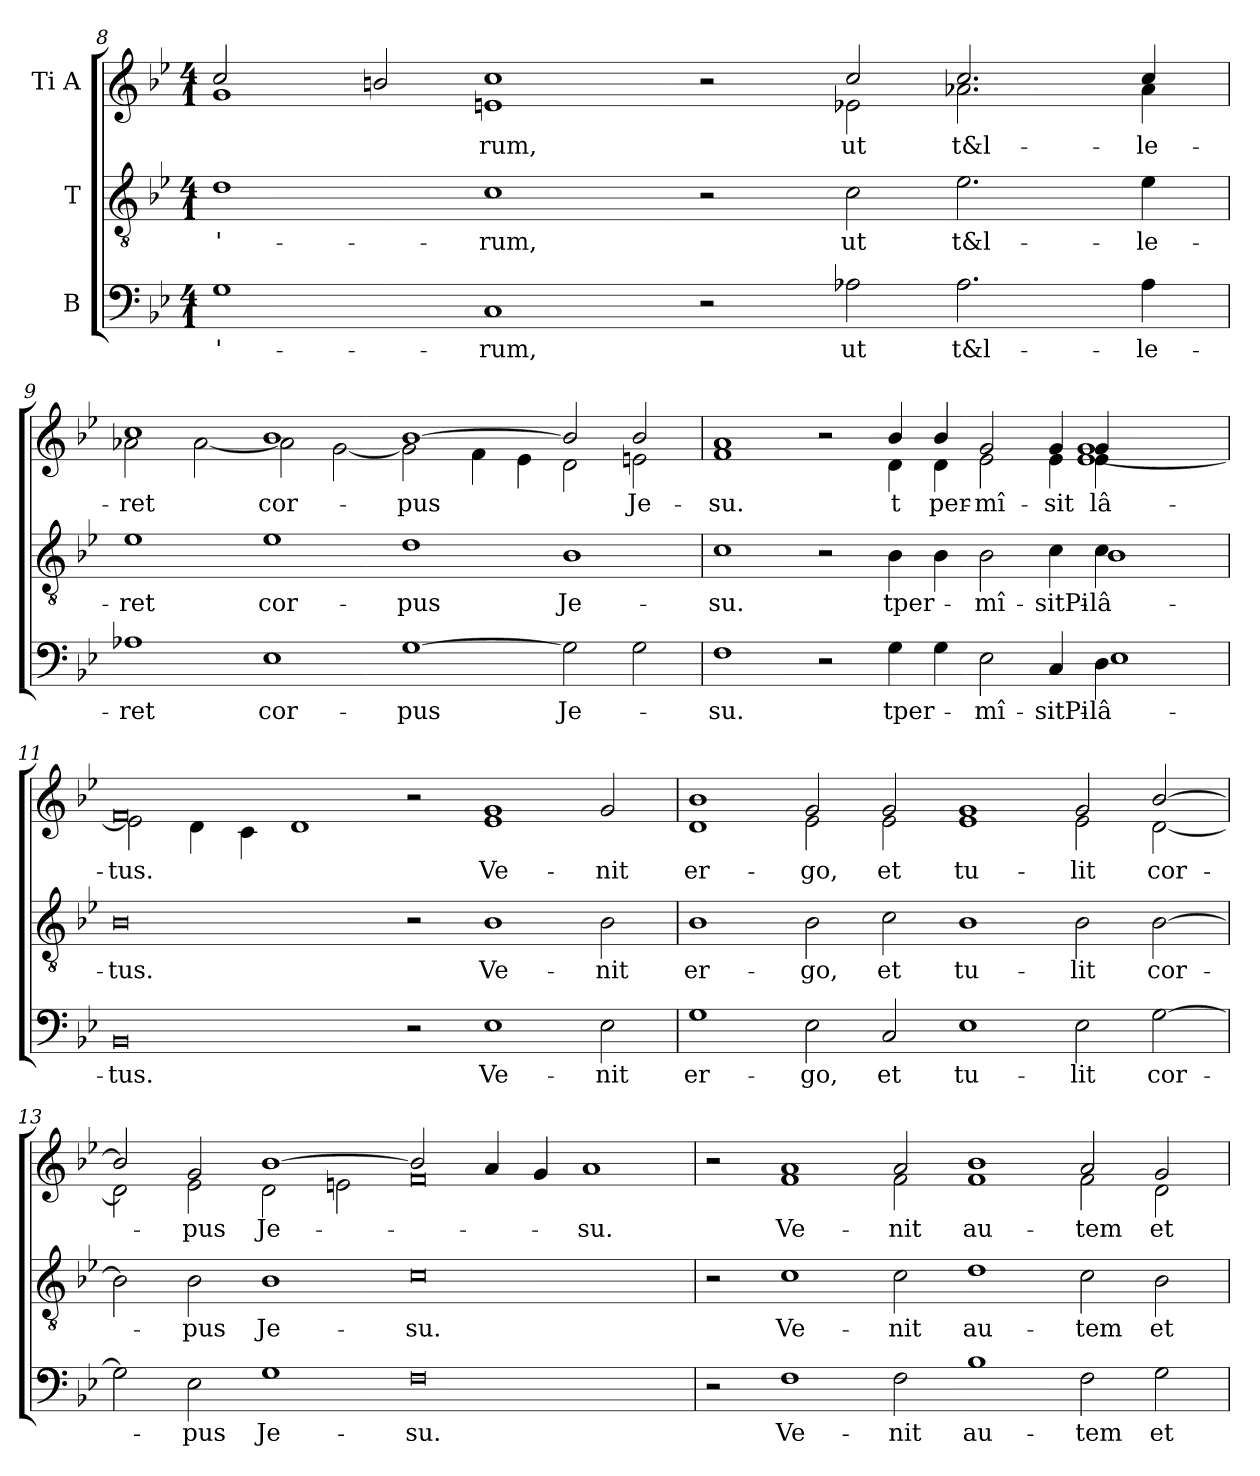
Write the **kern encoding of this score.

**kern	**text	**kern	**text	**kern	**text
*part3	*part3	*part2	*part2	*part1	*part1
*staff3	*staff3	*staff2	*staff2	*staff1	*staff1
*I"B	*	*I"T	*	*I"Ti  A	*
!!LO:LB:g=z
*clefF4	*	*clefGv2	*	*clefG2	*
*k[b-e-]	*	*k[b-e-]	*	*k[b-e-]	*
*B-:	*	*B-:	*	*B-:	*
*M4/1	*	*M4/1	*	*M4/1	*
=8	=8	=8	=8	=8	=8
!	!LO:LY:a:cj	!	!LO:LY:b:cj	!	!
*	*	*^	*	*^	*
1G	-'-	1d	4ryy	-'-	2cc/	1g	.
.	.	.	32ryy	.	.	.	.
.	.	.	1ryy	.	.	.	.
.	.	.	.	.	2bn/	.	.
!	!LO:LY:a:cj	!	!	!LO:LY:b:cj	!	!	!LO:LY:b:cj
1C	-rum,	1c	.	-rum,	1cc 1en	1.ryy	-rum,
.	.	.	1ryy	.	.	.	.
2r	.	2r	.	.	2r	.	.
.	.	.	1ryy	.	.	.	.
!	!LO:LY:a:cj	!	!	!LO:LY:b:cj	!	!	!LO:LY:b:cj
2A-X\	ut	2c\	.	ut	2cc/	2e-X\	ut
!	!LO:LY:a:cj	!	!	!LO:LY:b:cj	!	!	!LO:LY:b:cj
2.A-\	t&l-	2.e-\	.	t&l-	2.cc/	2.a-X\	t&l-
.	.	.	2ryy	.	.	.	.
!	!LO:LY:a:cj	!	!	!LO:LY:b:cj	!	!	!LO:LY:b:cj
4A-\	-le-	4e-\	.	-le-	4cc/	4a-\	-le-
.	.	.	8..ryy	.	.	.	.
=9	=9	=9	=9	=9	=9	=9	=9
!	!LO:LY:a:cj	!	!	!LO:LY:b:cj	!	!	!LO:LY:b:cj
*	*	*v	*v	*	*	*	*
1A-X	-ret	1e-	-ret	1cc	2a-X\	-ret
.	.	.	.	.	[<2a-\	.
!	!LO:LY:a:cj	!	!LO:LY:b:cj	!	!	!LO:LY:b:cj
1E-	cor-	1e-	cor-	1b-	2a-\]	cor-
.	.	.	.	.	[<2g\	.
!	!LO:LY:a:cj	!	!LO:LY:b:cj	!	!	!LO:LY:b
[>1G	-pus	1d	-pus	[>1b-	2g\]	-pus
.	.	.	.	.	4f\	.
.	.	.	.	.	4e-\	.
!	!LO:LY:a:cj	!	!LO:LY:b:cj	!	!	!
2G\]	Je-	1B-	Je-	2b-/]	2d\	.
!	!	!	!	!	!	!LO:LY:b:cj
2G\	.	.	.	2b-/	2en\	Je-
=10	=10	=10	=10	=10	=10	=10
!	!LO:LY:a:cj	!	!LO:LY:b:cj	!	!	!LO:LY:b:cj
*^	*	*^	*	*	*^	*
1F	1..ryy	-su.	1c	1..ryy	-su.	1a 1f	1.ryy	1..ryy	-su.
2r	.	.	2r	.	.	2r	.	.	.
!	!	!LO:LY:a	!	!	!LO:LY:b	!	!	!	!LO:LY:b
4G\	.	tper-	4B-\	.	tper-	4b-/	4d\	.	t
*v	*v	*	*	*	*	*	*v	*v	*
*	*	*v	*v	*	*	*	*
!	!	!	!	!	!	!LO:LY:b:cj
4G\	.	4B-\	.	4b-/	4d\	per-
!	!LO:LY:a:cj	!	!LO:LY:b:cj	!	!	!LO:LY:b:cj
2E-\	-mî-	2B-\	-mî-	2g/	2e-\	-mî-
!	!LO:LY:a:cj	!	!LO:LY:b:cj	!	!	!LO:LY:b:cj
4C/	-sitPi-	4c\	-sitPi-	4g/	4e-\	-sit
!	!LO:LY:a:cj	!	!LO:LY:b:cj	!	!	!LO:LY:b:cj
*^	*	*^	*	*	*	*
!	!	!	!	!	!	!	!	!LO:LY:b:cj
*	*	*	*	*	*	*	*^	*
4D\	1E-	-lâ-	4c\	1B-	-lâ-	4g/	1g [<1e-	4e-\	-lâ-
2.ryy	.	.	2.ryy	.	.	2.ryy	.	2.ryy	.
*v	*v	*	*	*	*	*	*	*	*
*	*	*v	*v	*	*	*	*	*
=11	=11	=11	=11	=11	=11	=11	=11
!	!LO:LY:a:cj	!	!LO:LY:b:cj	!	!	!	!LO:LY:b:cj
*	*	*	*	*	*v	*v	*
0BB-	-tus.	0B-	-tus.	0f	2e-\]	-tus.
.	.	.	.	.	4d\	.
.	.	.	.	.	4c\	.
.	.	.	.	.	1d	.
2r	.	2r	.	2r	0ryy	.
!	!LO:LY:a:cj	!	!LO:LY:b:cj	!	!	!LO:LY:b:cj
1E-	Ve-	1B-	Ve-	1g 1e-	.	Ve-
!	!LO:LY:a:cj	!	!LO:LY:b:cj	!	!	!LO:LY:b:cj
2E-\	-nit	2B-\	-nit	2g/	.	-nit
!!LO:LB:g=z	!!
=12	=12	=12	=12	=12	=12	=12
!	!LO:LY:a:cj	!	!LO:LY:b:cj	!	!	!LO:LY:b:cj
1G	er-	1B-	er-	1b-	1d	er-
!	!LO:LY:a:cj	!	!LO:LY:b:cj	!	!	!LO:LY:b:cj
2E-\	-go,	2B-\	-go,	2g/	2e-\	-go,
!	!LO:LY:a:cj	!	!LO:LY:b:cj	!	!	!LO:LY:b:cj
2C/	et	2c\	et	2g/	2e-\	et
!	!LO:LY:a:cj	!	!LO:LY:b:cj	!	!	!LO:LY:b:cj
1E-	tu-	1B-	tu-	1g	1e-	tu-
!	!LO:LY:a:cj	!	!LO:LY:b:cj	!	!	!LO:LY:b:cj
2E-\	-lit	2B-\	-lit	2g/	2e-\	-lit
!	!LO:LY:a:cj	!	!LO:LY:b:cj	!	!	!LO:LY:b:cj
[>2G\	cor-	[>2B-\	cor-	[>2b-/	[<2d\	cor-
=13	=13	=13	=13	=13	=13	=13
2G\]	.	2B-\]	.	2b-/]	2d\]	.
!	!LO:LY:a:cj	!	!LO:LY:b:cj	!	!	!LO:LY:b:cj
2E-\	-pus	2B-\	-pus	2g/	2e-\	-pus
!	!LO:LY:a:cj	!	!LO:LY:b:cj	!	!	!LO:LY:b:cj
1G	Je-	1B-	Je-	[>1b-	2d\	Je-
.	.	.	.	.	2en\	.
!	!LO:LY:a:cj	!	!LO:LY:b:cj	!	!	!
0F	-su.	0c	-su.	2b-/]	0f	.
.	.	.	.	4a/	.	.
.	.	.	.	4g/	.	.
!	!	!	!	!	!	!LO:LY:b:cj
.	.	.	.	1a	.	-su.
=14	=14	=14	=14	=14	=14	=14
2r	.	2r	.	2r	1.ryy	.
!	!LO:LY:a:cj	!	!LO:LY:b:cj	!	!	!LO:LY:b:cj
1F	Ve-	1c	Ve-	1a 1f	.	Ve-
!	!LO:LY:a:cj	!	!LO:LY:b:cj	!	!	!LO:LY:b:cj
2F\	-nit	2c\	-nit	2a/	2f\	-nit
!	!LO:LY:a:cj	!	!LO:LY:b:cj	!	!	!LO:LY:b:cj
1B-	au-	1d	au-	1b-	1f	au-
!	!LO:LY:a:cj	!	!LO:LY:b:cj	!	!	!LO:LY:b:cj
2F\	-tem	2c\	-tem	2a/	2f\	-tem
!	!LO:LY:a:cj	!	!LO:LY:b:cj	!	!	!LO:LY:b:cj
2G\	et	2B-\	et	2g/	2d\	et
*	*	*	*	*v	*v	*
=	=	=	=	=	=
*-	*-	*-	*-	*-	*-
